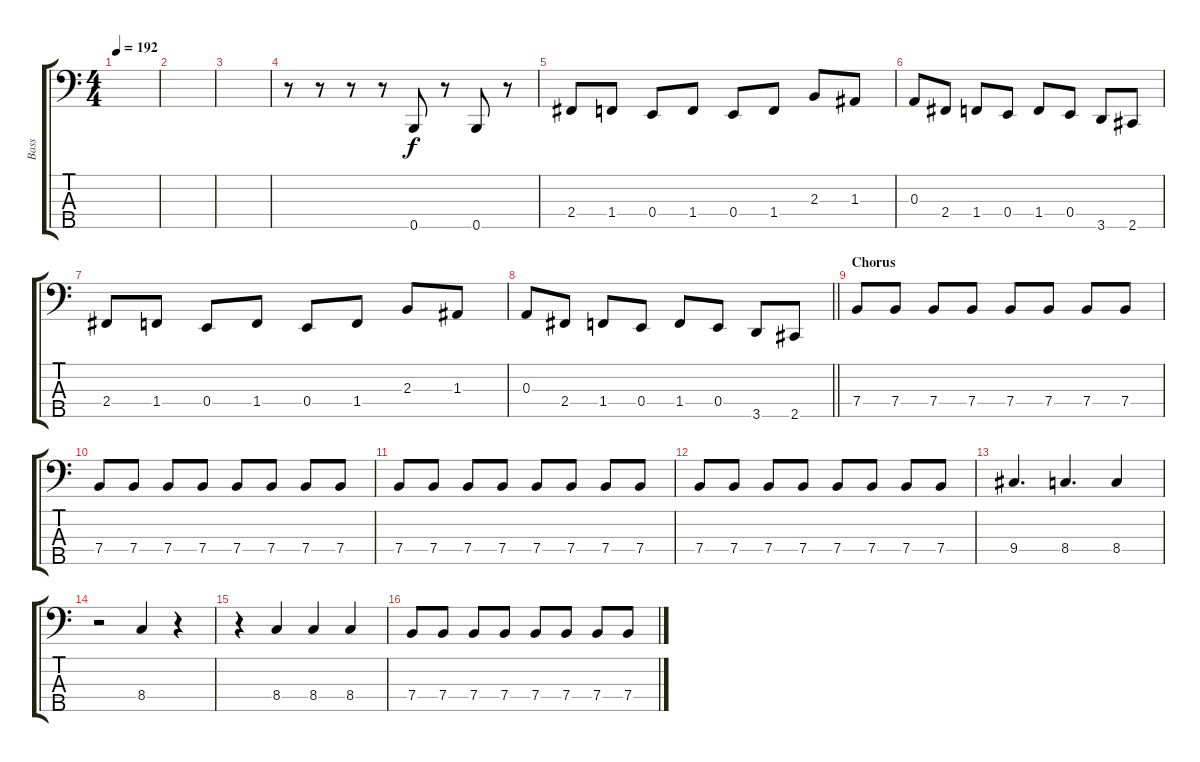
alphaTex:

\track ("Bass" "Bass") {instrument electricbassfinger}
\staff {score tabs}
\tuning (G2 D2 A1 E1 B0) {hide}
\ts (4 4)
\tempo 192
\clef f4
\ks c
|
|
|
r.8 r.8 r.8 r.8 0.5.8 r.8 0.5.8 r.8 |
2.4.8 1.4.8 0.4.8 1.4.8 0.4.8 1.4.8 2.3.8 1.3.8 |
0.3.8 2.4.8 1.4.8 0.4.8 1.4.8 0.4.8 3.5.8 2.5.8 |
2.4.8 1.4.8 0.4.8 1.4.8 0.4.8 1.4.8 2.3.8 1.3.8 |
\barLineRight lightlight
0.3.8 2.4.8 1.4.8 0.4.8 1.4.8 0.4.8 3.5.8 2.5.8 |
\section ("" "Chorus")
7.4.8 7.4.8 7.4.8 7.4.8 7.4.8 7.4.8 7.4.8 7.4.8 |
7.4.8 7.4.8 7.4.8 7.4.8 7.4.8 7.4.8 7.4.8 7.4.8 |
7.4.8 7.4.8 7.4.8 7.4.8 7.4.8 7.4.8 7.4.8 7.4.8 |
7.4.8 7.4.8 7.4.8 7.4.8 7.4.8 7.4.8 7.4.8 7.4.8 |
9.4.4{d} 8.4.4{d} 8.4.4 |
r.2 8.4.4 r.4 |
r.4 8.4.4 8.4.4 8.4.4 |
7.4.8 7.4.8 7.4.8 7.4.8 7.4.8 7.4.8 7.4.8 7.4.8
